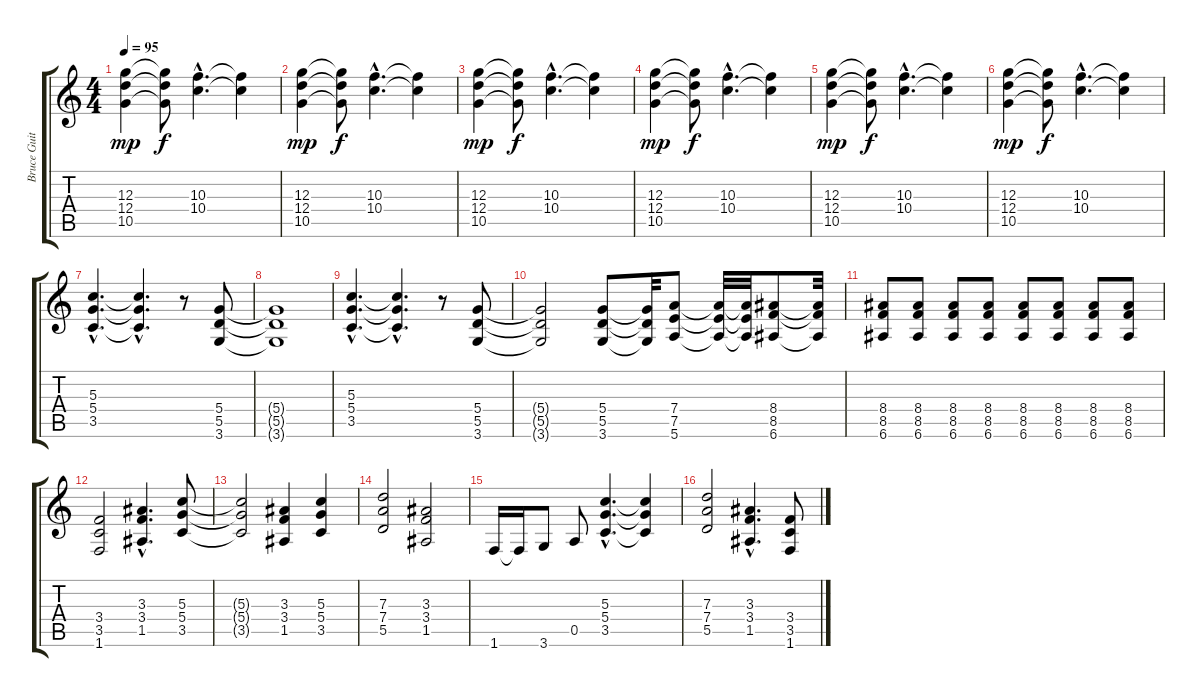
\track ("Bruce Guitar" "Bruce Guit") {instrument distortionguitar}
\staff {score tabs}
\tuning (E4 B3 G3 D3 A2 E2) {hide}
\ts (4 4)
\tempo 95
\clef g2
\ks c
(12.3 12.4 10.5).4{dy mp} (12.3{t} 12.4{t} 10.5{t}).8{dy f} (10.3{hac} 10.4{hac}).4{d} (10.3{t} 10.4{t}).4 |
(12.3 12.4 10.5).4{dy mp} (12.3{t} 12.4{t} 10.5{t}).8{dy f} (10.3{hac} 10.4{hac}).4{d} (10.3{t} 10.4{t}).4 |
(12.3 12.4 10.5).4{dy mp} (12.3{t} 12.4{t} 10.5{t}).8{dy f} (10.3{hac} 10.4{hac}).4{d} (10.3{t} 10.4{t}).4 |
(12.3 12.4 10.5).4{dy mp} (12.3{t} 12.4{t} 10.5{t}).8{dy f} (10.3{hac} 10.4{hac}).4{d} (10.3{t} 10.4{t}).4 |
(12.3 12.4 10.5).4{dy mp} (12.3{t} 12.4{t} 10.5{t}).8{dy f} (10.3{hac} 10.4{hac}).4{d} (10.3{t} 10.4{t}).4 |
(12.3 12.4 10.5).4{dy mp} (12.3{t} 12.4{t} 10.5{t}).8{dy f} (10.3{hac} 10.4{hac}).4{d} (10.3{t} 10.4{t}).4 |
(5.3{hac} 5.4{hac} 3.5{hac}).4{d} (5.3{hac t} 5.4{hac t} 3.5{hac t}).4{d} r.8 (5.4 5.5 3.6).8 |
(5.4{t} 5.5{t} 3.6{t}).1 |
(5.3{hac} 5.4{hac} 3.5{hac}).4{d} (5.3{hac t} 5.4{hac t} 3.5{hac t}).4{d} r.8 (5.4 5.5 3.6).8 |
(5.4{t} 5.5{t} 3.6{t}).2 (5.4 5.5 3.6).8 (5.4{t} 5.5{t} 3.6{t}).32 (7.4 7.5 5.6).8 (7.4{t} 7.5{t} 5.6{t}).32 (7.4{t} 7.5{t} 5.6{t}).32 (8.4 8.5 6.6).8 (8.4{t} 8.5{t} 6.6{t}).32 |
(8.4 8.5 6.6).8 (8.4 8.5 6.6).8 (8.4 8.5 6.6).8 (8.4 8.5 6.6).8 (8.4 8.5 6.6).8 (8.4 8.5 6.6).8 (8.4 8.5 6.6).8 (8.4 8.5 6.6).8 |
(3.4 3.5 1.6).2 (3.3{hac} 3.4{hac} 1.5{hac}).4{d} (5.3 5.4 3.5).8 |
(5.3{t} 5.4{t} 3.5{t}).2 (3.3 3.4 1.5).4 (5.3 5.4 3.5).4 |
(7.3 7.4 5.5).2 (3.3 3.4 1.5).2 |
1.6.16 1.6{t}.16 3.6.8 0.5.8 (5.3{hac} 5.4{hac} 3.5{hac}).4{d} (5.3{t} 5.4{t} 3.5{t}).4 |
(7.3 7.4 5.5).2 (3.3{hac} 3.4{hac} 1.5{hac}).4{d} (3.4 3.5 1.6).8
